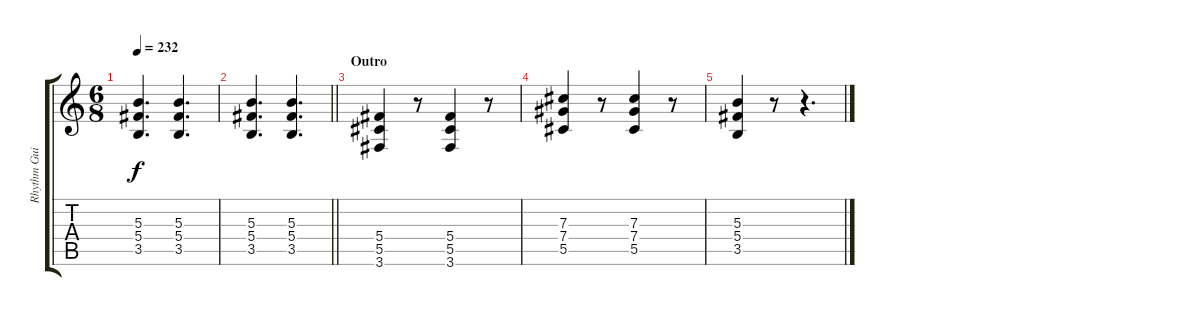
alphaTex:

\track ("Rhythm Guitar" "Rhythm Gui") {instrument overdrivenguitar}
\staff {score tabs}
\tuning (Eb4 Bb3 Gb3 Db3 Ab2 Eb2) {hide}
\ts (6 8)
\tempo 232
\clef g2
\ks c
(5.3 5.4 3.5).4{d dy f} (5.3 5.4 3.5).4{d} |
\barLineRight lightlight
(5.3 5.4 3.5).4{d} (5.3 5.4 3.5).4{d} |
\section ("" "Outro")
(5.4 5.5 3.6).4 r.8 (5.4 5.5 3.6).4 r.8 |
(7.3 7.4 5.5).4 r.8 (7.3 7.4 5.5).4 r.8 |
(5.3 5.4 3.5).4 r.8 r.4{d}
